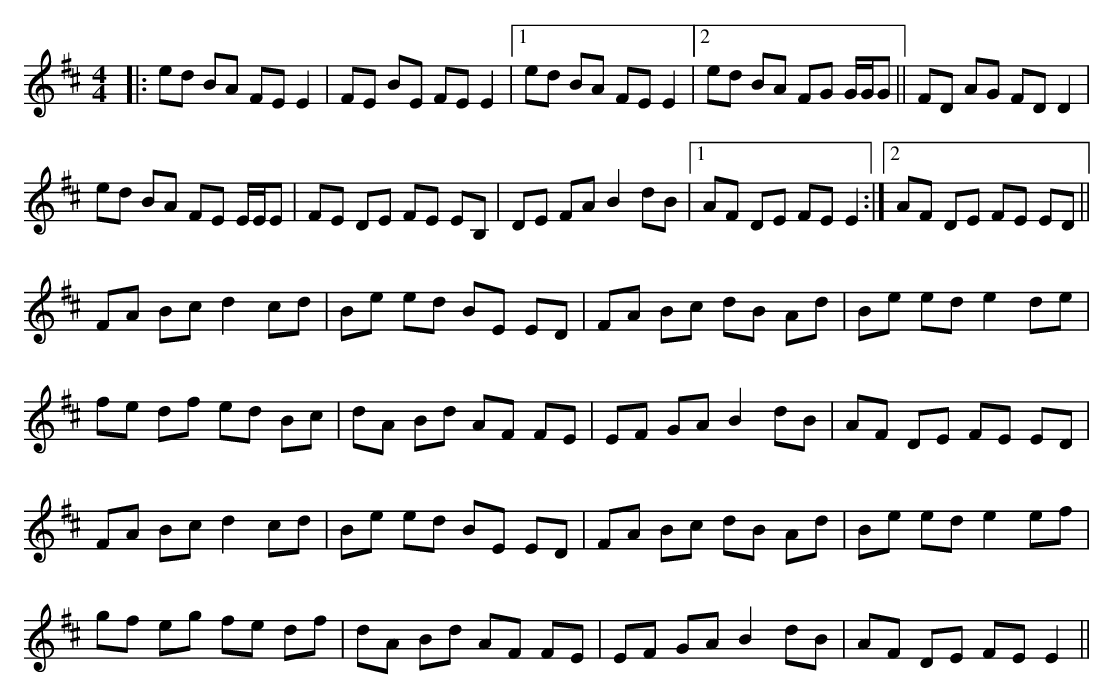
X:1
M:4/4
K:Edor
|:ed BA FE E2|FE BE FE E2|1 ed BA FE E2|2 ed BA FG G/G/G||FD AG FD D2|
ed BA FE E/E/E|FE DE FE EB,|DE FA B2 dB|1 AF DE FE E2:|2 AF DE FE ED||
FA Bc d2 cd|Be ed BE ED|FA Bc dB Ad|Be ed e2 de|
fe df ed Bc|dA Bd AF FE|EF GA B2 dB|AF DE FE ED|
FA Bc d2 cd|Be ed BE ED|FA Bc dB Ad|Be ed e2 ef|
gf eg fe df|dA Bd AF FE|EF GA B2 dB|AF DE FE E2||
